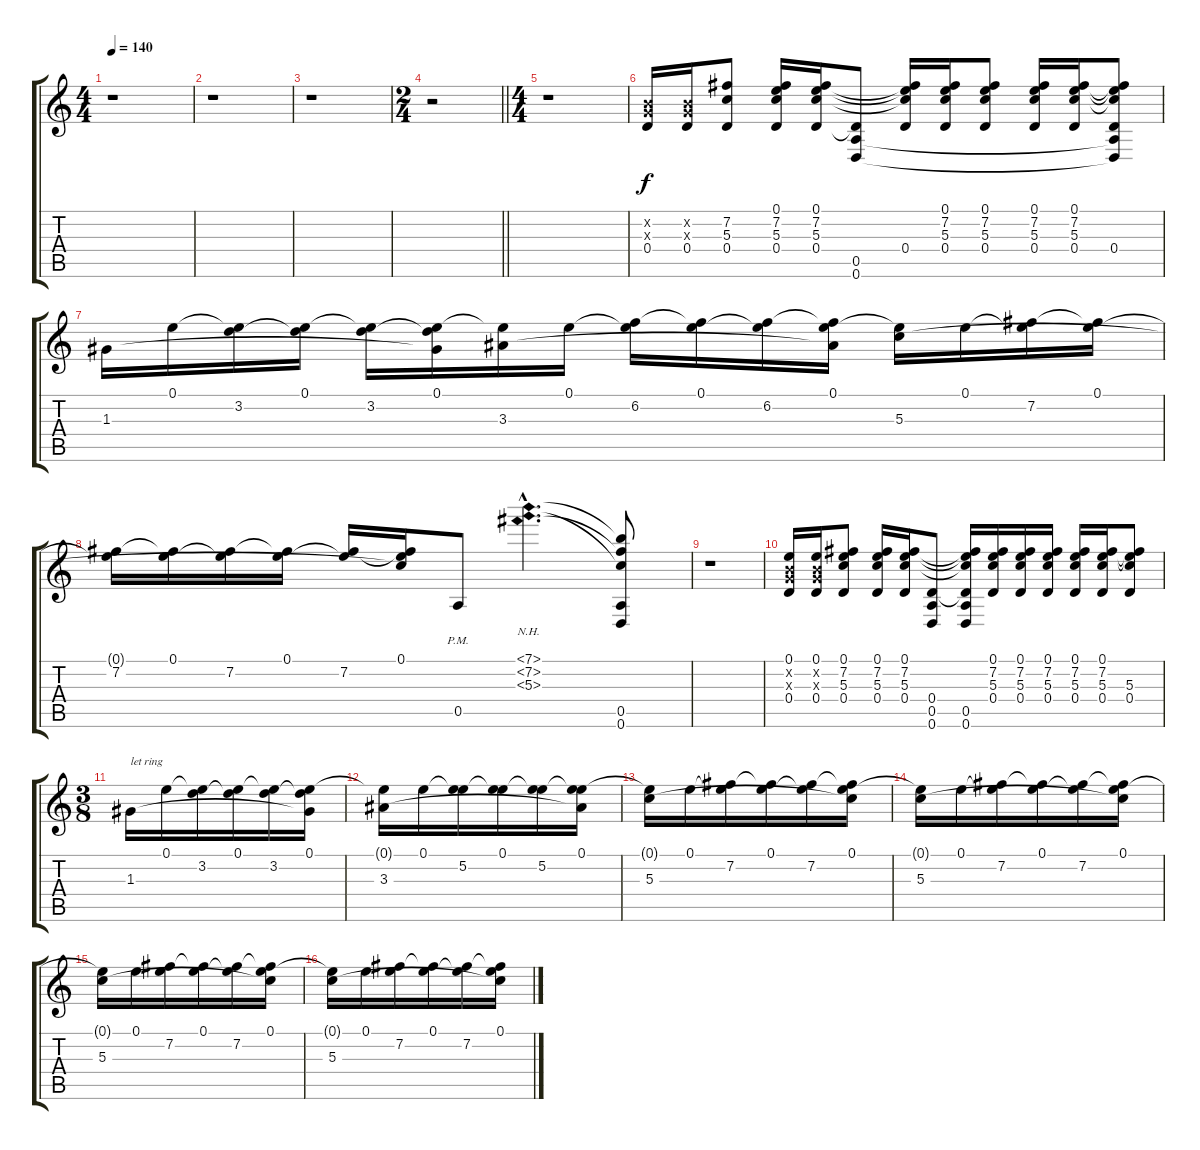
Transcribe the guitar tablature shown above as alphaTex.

\track "" {instrument acousticguitarsteel}
\staff {score tabs}
\tuning (E4 B3 G3 D3 A2 D2) {hide}
\ts (4 4)
\tempo 140
\clef g2
\ks c
r.1{dy f} |
r.1 |
r.1 |
\ts (2 4)
\barLineRight lightlight
r.2 |
\ts (4 4)
r.1 |
(0.2{x} 0.3{x} 0.4).16 (0.2{x} 0.3{x} 0.4).16 (7.2 5.3 0.4).8 (0.1 7.2 5.3 0.4).16 (0.1 7.2 5.3 0.4).16 (0.4{t} 0.5 0.6).8 (0.1{t} 7.2{t} 5.3{t} 0.4).16 (0.1 7.2 5.3 0.4).16 (0.1 7.2 5.3 0.4).8 (0.1 7.2 5.3 0.4).16 (0.1 7.2 5.3 0.4).16 (0.1{t} 7.2{t} 5.3{t} 0.4 0.5{t} 0.6{t}).8 |
1.3.16 0.1.16 (0.1{t} 3.2).16 (0.1 3.2{t}).16 (0.1{t} 3.2).16 (0.1 3.2{t} 1.3{t}).16 (0.1{t} 3.3).16 0.1.16 (0.1{t} 6.2).16 (0.1 6.2{t}).16 (0.1{t} 6.2).16 (0.1 6.2{t} 3.3{t}).16 (0.1{t} 5.3).16 0.1.16 (0.1{t} 7.2).16 (0.1 7.2{t}).16 |
(0.1{t} 7.2).16 (0.1 7.2{t}).16 (0.1{t} 7.2).16 (0.1 7.2{t}).16 (0.1{t} 7.2).16 (0.1 7.2{t} 5.3{t}).16 0.5{pm}.8 (7.1{nh hac} 7.2{nh hac} 5.3{nh hac}).4{d} (7.1{t} 7.2{t} 5.3{t} 0.5 0.6).8 |
r.1 |
(0.1 0.2{x} 0.3{x} 0.4).16 (0.1 0.2{x} 0.3{x} 0.4).16 (0.1 7.2 5.3 0.4).8 (0.1 7.2 5.3 0.4).16 (0.1 7.2 5.3 0.4).16 (0.4 0.5 0.6).8 (0.1{t} 7.2{t} 5.3{t} 0.4{t} 0.5 0.6).16 (0.1 7.2 5.3 0.4).16 (0.1 7.2 5.3 0.4).16 (0.1 7.2 5.3 0.4).16 (0.1 7.2 5.3 0.4).16 (0.1 7.2 5.3 0.4).16 (0.1{t} 7.2{t} 5.3 0.4).8 |
\ts (3 8)
1.3.16{txt "let ring"} 0.1.16 (0.1{t} 3.2).16 (0.1 3.2{t}).16 (0.1{t} 3.2).16 (0.1 3.2{t} 1.3{t}).16 |
(0.1{t} 3.3).16 0.1.16 (0.1{t} 5.2).16 (0.1 5.2{t}).16 (0.1{t} 5.2).16 (0.1 5.2{t} 3.3{t}).16 |
(0.1{t} 5.3).16 0.1.16 (0.1{t} 7.2).16 (0.1 7.2{t}).16 (0.1{t} 7.2).16 (0.1 7.2{t} 5.3{t}).16 |
(0.1{t} 5.3).16 0.1.16 (0.1{t} 7.2).16 (0.1 7.2{t}).16 (0.1{t} 7.2).16 (0.1 7.2{t} 5.3{t}).16 |
(0.1{t} 5.3).16{volume 8} 0.1.16 (0.1{t} 7.2).16 (0.1 7.2{t}).16 (0.1{t} 7.2).16 (0.1 7.2{t} 5.3{t}).16 |
(0.1{t} 5.3).16 0.1.16 (0.1{t} 7.2).16 (0.1 7.2{t}).16 (0.1{t} 7.2).16 (0.1 7.2{t} 5.3{t}).16
